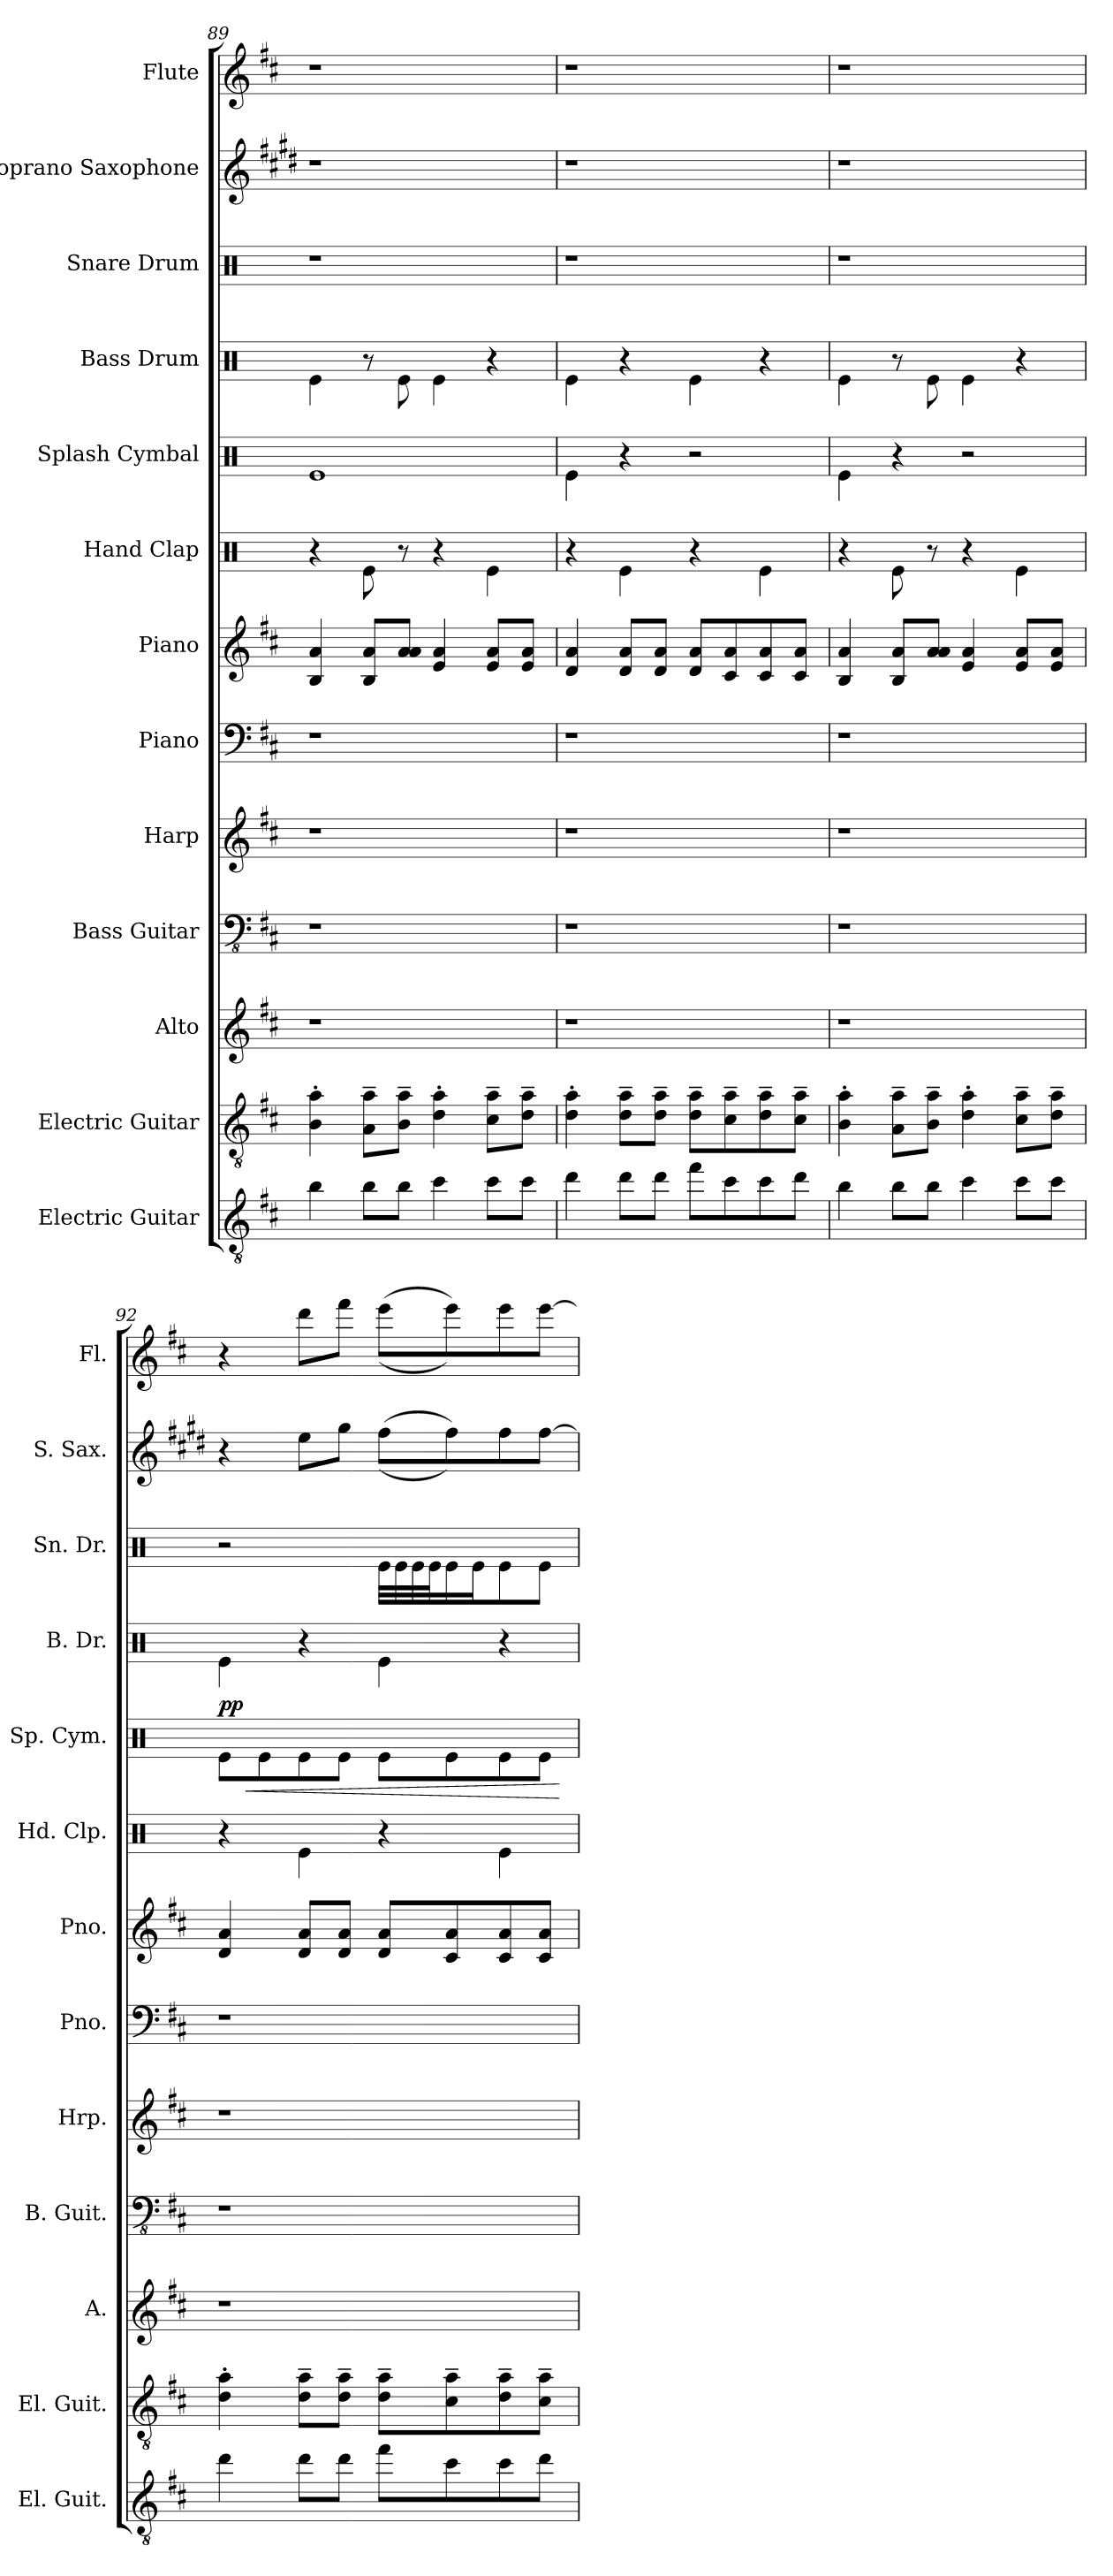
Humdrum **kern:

**kern	**kern	**kern	**kern	**kern	**kern	**kern	**kern	**kern	**dynam	**kern	**kern	**kern	**kern
*part13	*part12	*part11	*part10	*part9	*part8	*part7	*part6	*part5	*part5	*part4	*part3	*part2	*part1
*staff13	*staff12	*staff11	*staff10	*staff9	*staff8	*staff7	*staff6	*staff5	*staff5	*staff4	*staff3	*staff2	*staff1
*I"Electric Guitar	*I"Electric Guitar	*I"Alto	*I"Bass Guitar	*I"Harp	*I"Piano	*I"Piano	*I"Hand Clap	*I"Splash Cymbal	*	*I"Bass Drum	*I"Snare Drum	*I"Soprano Saxophone	*I"Flute
*I'El. Guit.	*I'El. Guit.	*I'A.	*I'B. Guit.	*I'Hrp.	*I'Pno.	*I'Pno.	*I'Hd. Clp.	*I'Sp. Cym.	*	*I'B. Dr.	*I'Sn. Dr.	*I'S. Sax.	*I'Fl.
*clefGv2	*clefGv2	*clefG2	*clefFv4	*clefG2	*clefF4	*clefG2	*clefX	*clefX	*	*clefX	*clefX	*clefG2	*clefG2
*	*	*	*	*	*	*	*	*	*	*	*	*ITrd1c2	*
*k[f#c#]	*k[f#c#]	*k[f#c#]	*k[f#c#]	*k[f#c#]	*k[f#c#]	*k[f#c#]	*k[]	*k[]	*	*k[]	*k[]	*k[f#c#]	*k[f#c#]
=89	=89	=89	=89	=89	=89	=89	=89	=89	=89	=89	=89	=89	=89
4b\	4B\' 4a\'	1r	1r	1r	1r	4B/ 4a/	4r	1Re	.	4Re\	1r	1r	1r
8b\L	8A\~ 8a\~L	.	.	.	.	8B/ 8a/L	8Re\	.	.	8r	.	.	.
8b\J	8B\~ 8a\~J	.	.	.	.	8a/ 8a/J	8r	.	.	8Re\	.	.	.
4cc#\	4d\' 4a\'	.	.	.	.	4e/ 4a/	4r	.	.	4Re\	.	.	.
8cc#\L	8c#\~ 8a\~L	.	.	.	.	8e/ 8a/L	4Re\	.	.	4r	.	.	.
8cc#\J	8d\~ 8a\~J	.	.	.	.	8e/ 8a/J	.	.	.	.	.	.	.
=90	=90	=90	=90	=90	=90	=90	=90	=90	=90	=90	=90	=90	=90
4dd\	4d\' 4a\'	1r	1r	1r	1r	4d/ 4a/	4r	4Re\	.	4Re\	1r	1r	1r
8dd\L	8d\~ 8a\~L	.	.	.	.	8d/ 8a/L	4Re\	4r	.	4r	.	.	.
8dd\J	8d\~ 8a\~J	.	.	.	.	8d/ 8a/J	.	.	.	.	.	.	.
8ff#\L	8d\~ 8a\~L	.	.	.	.	8d/ 8a/L	4r	2r	.	4Re\	.	.	.
8cc#\	8c#\~ 8a\~	.	.	.	.	8c#/ 8a/	.	.	.	.	.	.	.
8cc#\	8d\~ 8a\~	.	.	.	.	8c#/ 8a/	4Re\	.	.	4r	.	.	.
8dd\J	8c#\~ 8a\~J	.	.	.	.	8c#/ 8a/J	.	.	.	.	.	.	.
!!LO:PB:g=z
=91	=91	=91	=91	=91	=91	=91	=91	=91	=91	=91	=91	=91	=91
4b\	4B\' 4a\'	1r	1r	1r	1r	4B/ 4a/	4r	4Re\	.	4Re\	1r	1r	1r
8b\L	8A\~ 8a\~L	.	.	.	.	8B/ 8a/L	8Re\	4r	.	8r	.	.	.
8b\J	8B\~ 8a\~J	.	.	.	.	8a/ 8a/J	8r	.	.	8Re\	.	.	.
4cc#\	4d\' 4a\'	.	.	.	.	4e/ 4a/	4r	2r	.	4Re\	.	.	.
8cc#\L	8c#\~ 8a\~L	.	.	.	.	8e/ 8a/L	4Re\	.	.	4r	.	.	.
8cc#\J	8d\~ 8a\~J	.	.	.	.	8e/ 8a/J	.	.	.	.	.	.	.
=92	=92	=92	=92	=92	=92	=92	=92	=92	=92	=92	=92	=92	=92
!	!	!	!	!	!	!	!	!	!LO:HP:b	!	!	!	!
!	!	!	!	!	!	!	!	!	!LO:DY:n=1:a	!	!	!	!
4dd\	4d\' 4a\'	1r	1r	1r	1r	4d/ 4a/	4r	8Re\L	< pp	4Re\	2r	4r	4r
.	.	.	.	.	.	.	.	8Re\	.	.	.	.	.
8dd\L	8d\~ 8a\~L	.	.	.	.	8d/ 8a/L	4Re\	8Re\	.	4r	.	8dd\L	8ddd\L
8dd\J	8d\~ 8a\~J	.	.	.	.	8d/ 8a/J	.	8Re\J	.	.	.	8ff#\J	8fff#\J
8ff#\L	8d\~ 8a\~L	.	.	.	.	8d/ 8a/L	4r	8Re\L	.	4Re\	32Re\LLL	((8ee\L	((8eee\L
.	.	.	.	.	.	.	.	.	.	.	32Re\	.	.
.	.	.	.	.	.	.	.	.	.	.	32Re\	.	.
.	.	.	.	.	.	.	.	.	.	.	32Re\J	.	.
8cc#\	8c#\~ 8a\~	.	.	.	.	8c#/ 8a/	.	8Re\	.	.	16Re\	8ee\))	8eee\))
.	.	.	.	.	.	.	.	.	.	.	16Re\J	.	.
8cc#\	8d\~ 8a\~	.	.	.	.	8c#/ 8a/	4Re\	8Re\	.	4r	8Re\	8ee\	8eee\
8dd\J	8c#\~ 8a\~J	.	.	.	.	8c#/ 8a/J	.	8Re\J	.	.	8Re\J	[8ee\J	[8eee\J
.	.	.	.	.	.	.	.	.	[	.	.	.	.
=	=	=	=	=	=	=	=	=	=	=	=	=	=
*-	*-	*-	*-	*-	*-	*-	*-	*-	*-	*-	*-	*-	*-
